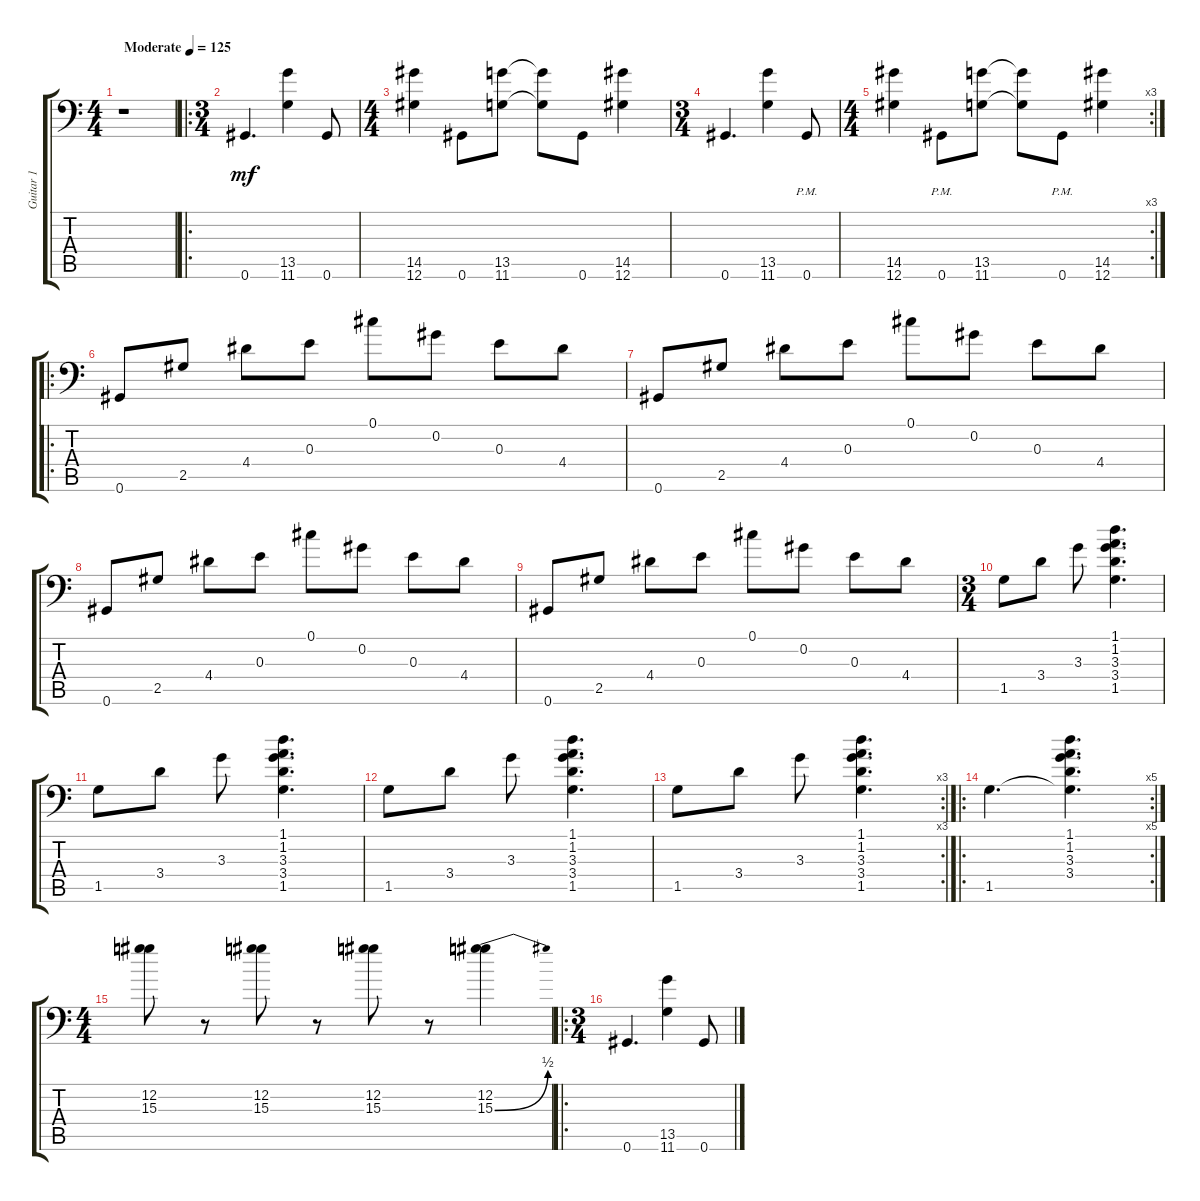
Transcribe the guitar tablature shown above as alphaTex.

\track ("Guitar 1" "Guitar 1") {instrument distortionguitar}
\staff {score tabs}
\tuning (Db4 Ab3 E3 B2 Gb2 Ab1) {hide}
\ts (4 4)
\tempo (125 "Moderate")
\clef f4
\ks c
r.1{dy mf instrument distortionguitar} |
\ro
\ts (3 4)
0.6.4{d} (13.5 11.6).4 0.6.8 |
\ts (4 4)
(14.5 12.6).4 0.6.8 (13.5 11.6).8 (13.5{t} 11.6{t}).8 0.6.8 (14.5 12.6).4 |
\ts (3 4)
0.6.4{d} (13.5 11.6).4 0.6{pm}.8 |
\rc 3
\ts (4 4)
(14.5 12.6).4 0.6{pm}.8 (13.5 11.6).8 (13.5{t} 11.6{t}).8 0.6{pm}.8 (14.5 12.6).4 |
\ro
0.6.8 2.5.8 4.4.8 0.3.8 0.1.8 0.2.8 0.3.8 4.4.8 |
0.6.8 2.5.8 4.4.8 0.3.8 0.1.8 0.2.8 0.3.8 4.4.8 |
0.6.8 2.5.8 4.4.8 0.3.8 0.1.8 0.2.8 0.3.8 4.4.8 |
0.6.8 2.5.8 4.4.8 0.3.8 0.1.8 0.2.8 0.3.8 4.4.8 |
\ts (3 4)
1.5.8 3.4.8 3.3.8 (1.1 1.2 3.3 3.4 1.5).4{d} |
1.5.8 3.4.8 3.3.8 (1.1 1.2 3.3 3.4 1.5).4{d} |
1.5.8 3.4.8 3.3.8 (1.1 1.2 3.3 3.4 1.5).4{d} |
\rc 3
1.5.8 3.4.8 3.3.8 (1.1 1.2 3.3 3.4 1.5).4{d} |
\ro
\rc 5
1.5.4{d} (1.1 1.2 3.3 3.4 1.5{t}).4{d} |
\ts (4 4)
(12.2 15.3).8 r.8 (12.2 15.3).8 r.8 (12.2 15.3).8 r.8 (12.2 15.3{be (bend 0 0 60 2)}).4 |
\ro
\ts (3 4)
0.6.4{d} (13.5 11.6).4 0.6.8
